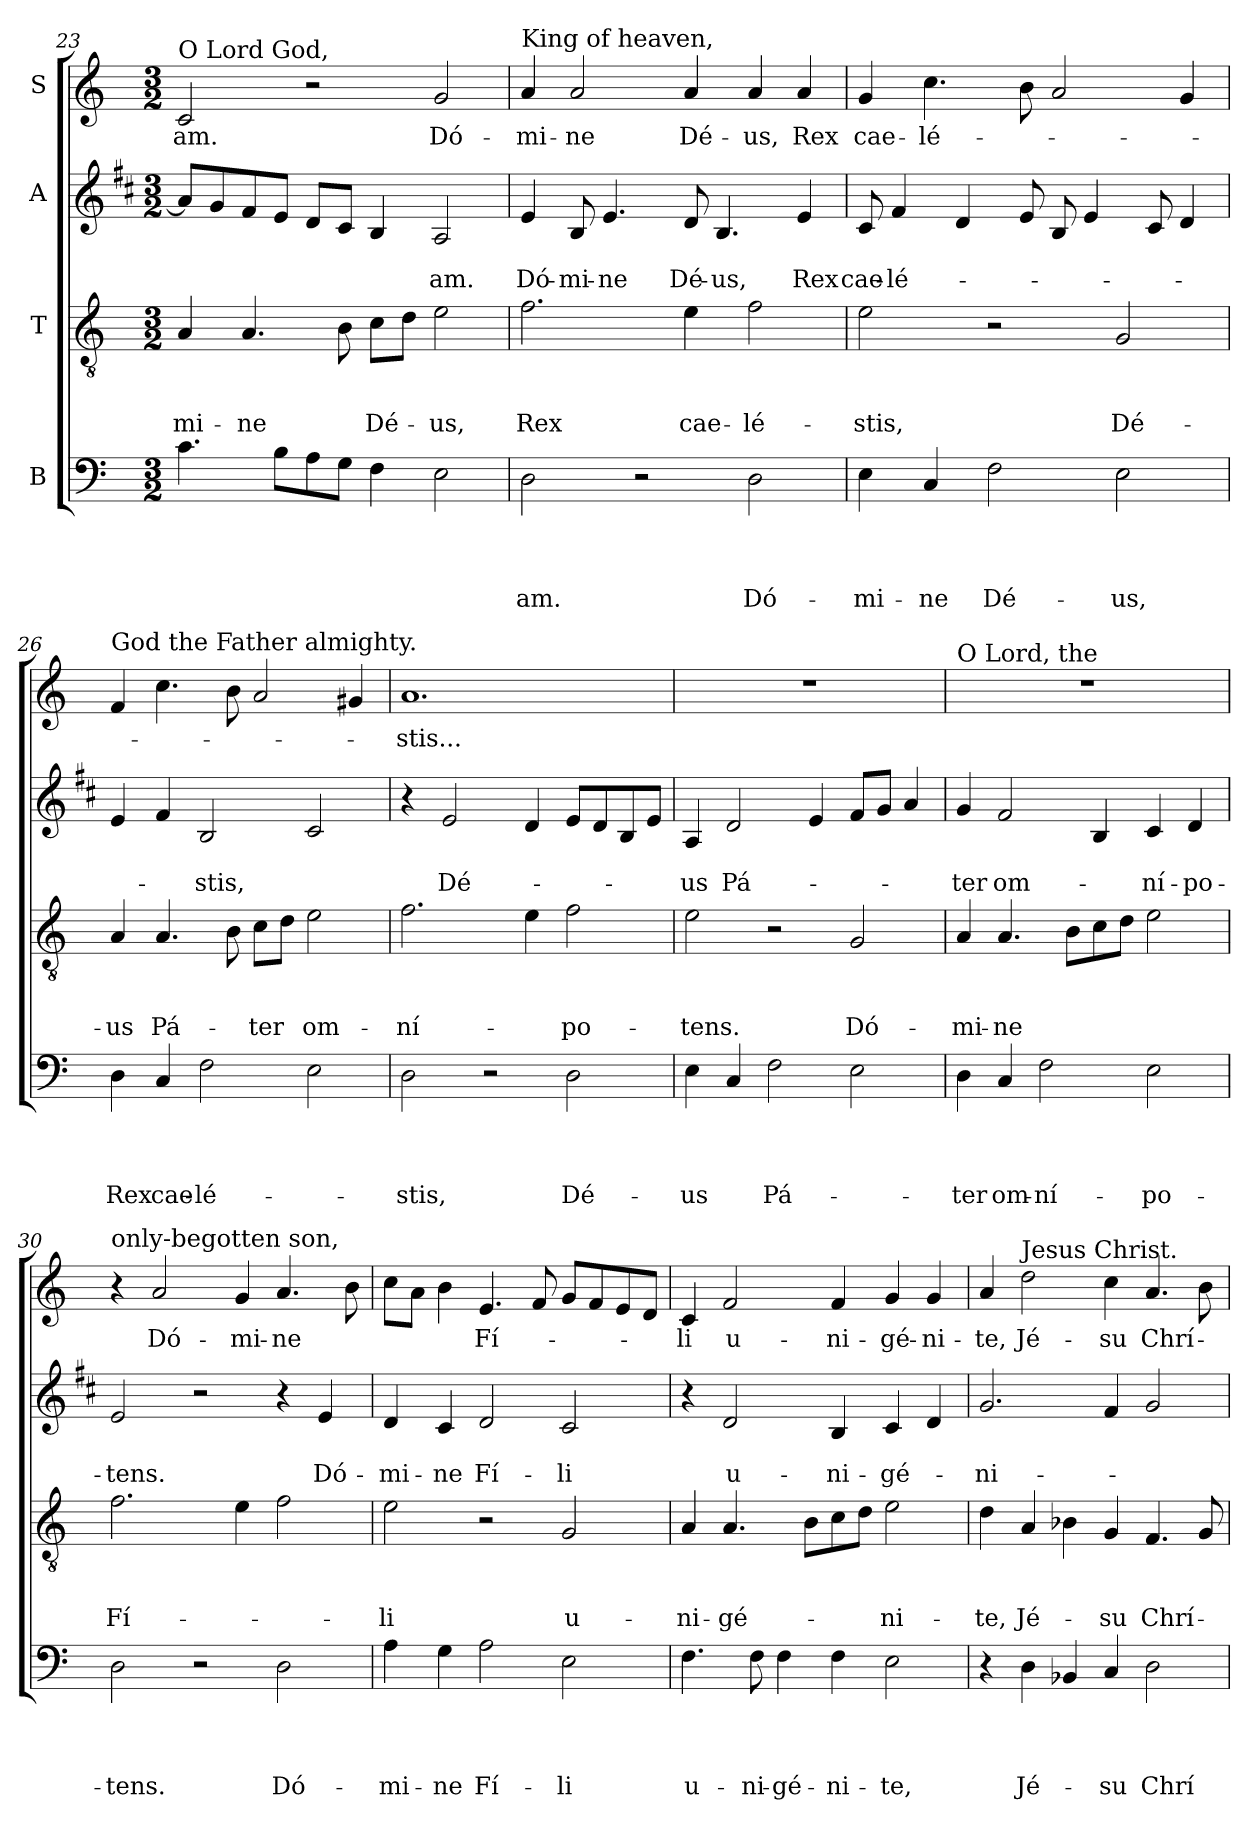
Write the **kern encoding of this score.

**kern	**text	**text	**text	**text	**kern	**text	**text	**text	**kern	**text	**text	**kern	**text
*part4	*part4	*part4	*part4	*part4	*part3	*part3	*part3	*part3	*part2	*part2	*part2	*part1	*part1
*staff4	*staff4	*staff4	*staff4	*staff4	*staff3	*staff3	*staff3	*staff3	*staff2	*staff2	*staff2	*staff1	*staff1
*I"B	*	*	*	*	*I"T	*	*	*	*I"A	*	*	*I"S	*
*clefF4	*	*	*	*	*clefGv2	*	*	*	*clefG2	*	*	*clefG2	*
*	*	*	*	*	*	*	*	*	*ITrd1c2	*	*	*	*
*k[]	*	*	*	*	*k[]	*	*	*	*k[]	*	*	*k[]	*
*C:	*	*	*	*	*C:	*	*	*	*C:	*	*	*C:	*
*M3/2	*	*	*	*	*M3/2	*	*	*	*M3/2	*	*	*M3/2	*
=23	=23	=23	=23	=23	=23	=23	=23	=23	=23	=23	=23	=23	=23
!	!	!	!	!	!	!	!	!	!	!	!	!LO:TX:a:t=O Lord God,	!
!	!	!	!	!	!	!	!	!LO:LY:b	!	!	!	!	!LO:LY:b
4.c\	.	.	.	.	4A/	.	.	-mi-	8g/L]	.	.	2c/	-am.
.	.	.	.	.	.	.	.	.	8f/	.	.	.	.
!	!	!	!	!	!	!	!	!LO:LY:b	!	!	!	!	!
.	.	.	.	.	4.A/	.	.	-ne	8e/	.	.	.	.
8B\L	.	.	.	.	.	.	.	.	8d/J	.	.	.	.
8A\	.	.	.	.	.	.	.	.	8c/L	.	.	2r	.
8G\J	.	.	.	.	8B\	.	.	.	8B/J	.	.	.	.
!	!	!	!	!	!	!	!	!LO:LY:b	!	!	!	!	!
4F\	.	.	.	.	8c\L	.	.	Dé-	4A/	.	.	.	.
.	.	.	.	.	8d\J	.	.	.	.	.	.	.	.
!	!	!	!	!	!	!	!	!LO:LY:b	!	!	!LO:LY:b	!	!LO:LY:b
2E\	.	.	.	.	2e\	.	.	-us,	2G/	.	-am.	2g/	Dó-
=24	=24	=24	=24	=24	=24	=24	=24	=24	=24	=24	=24	=24	=24
!	!	!	!	!	!	!	!	!	!	!	!	!LO:TX:a:t=King of heaven,	!
!	!	!	!	!LO:LY:b	!	!	!	!LO:LY:b	!	!	!LO:LY:b	!	!LO:LY:b
2D\	.	.	.	-am.	2.f\	.	.	Rex	4d/	.	Dó-	4a/	-mi-
!	!	!	!	!	!	!	!	!	!	!	!LO:LY:b	!	!LO:LY:b
.	.	.	.	.	.	.	.	.	8A/	.	-mi-	2a/	-ne
!	!	!	!	!	!	!	!	!	!	!	!LO:LY:b	!	!
.	.	.	.	.	.	.	.	.	4.d/	.	-ne	.	.
2r	.	.	.	.	.	.	.	.	.	.	.	.	.
!	!	!	!	!	!	!	!	!LO:LY:b	!	!	!LO:LY:b	!	!LO:LY:b
.	.	.	.	.	4e\	.	.	cae-	8c/	.	Dé-	4a/	Dé-
!	!	!	!	!	!	!	!	!	!	!	!LO:LY:b	!	!
.	.	.	.	.	.	.	.	.	4.A/	.	-us,	.	.
!	!	!	!	!LO:LY:b	!	!	!	!LO:LY:b	!	!	!	!	!LO:LY:b
2D\	.	.	.	Dó-	2f\	.	.	-lé-	.	.	.	4a/	-us,
!	!	!	!	!	!	!	!	!	!	!	!LO:LY:b	!	!LO:LY:b
.	.	.	.	.	.	.	.	.	4d/	.	Rex	4a/	Rex
!!LO:PB:g=z
=25	=25	=25	=25	=25	=25	=25	=25	=25	=25	=25	=25	=25	=25
!	!	!	!	!LO:LY:b	!	!	!	!LO:LY:b	!	!	!LO:LY:b	!	!LO:LY:b
4E\	.	.	.	-mi-	2e\	.	.	-stis,	8B/	.	cae-	4g/	cae-
!	!	!	!	!	!	!	!	!	!	!	!LO:LY:b	!	!
.	.	.	.	.	.	.	.	.	4e/	.	-lé-	.	.
!	!	!	!	!LO:LY:b	!	!	!	!	!	!	!	!	!LO:LY:b
4C/	.	.	.	-ne	.	.	.	.	.	.	.	4.cc\	-lé-
.	.	.	.	.	.	.	.	.	4c/	.	.	.	.
!	!	!	!	!LO:LY:b	!	!	!	!	!	!	!	!	!
2F\	.	.	.	Dé-	2r	.	.	.	.	.	.	.	.
.	.	.	.	.	.	.	.	.	8d/	.	.	8b\	.
.	.	.	.	.	.	.	.	.	8A/	.	.	2a/	.
.	.	.	.	.	.	.	.	.	4d/	.	.	.	.
!	!	!	!	!LO:LY:b	!	!	!	!LO:LY:b	!	!	!	!	!
2E\	.	.	.	-us,	2G/	.	.	Dé-	.	.	.	.	.
.	.	.	.	.	.	.	.	.	8B/	.	.	.	.
.	.	.	.	.	.	.	.	.	4c/	.	.	4g/	.
=26	=26	=26	=26	=26	=26	=26	=26	=26	=26	=26	=26	=26	=26
!	!	!	!	!	!	!	!	!	!	!	!	!LO:TX:a:t=God the Father almighty.	!
!	!	!	!	!LO:LY:b	!	!	!	!LO:LY:b	!	!	!	!	!
4D\	.	.	.	Rex	4A/	.	.	-us	4d/	.	.	4f/	.
!	!	!	!	!LO:LY:b	!	!	!	!LO:LY:b	!	!	!	!	!
4C/	.	.	.	cae-	4.A/	.	.	Pá-	4e/	.	.	4.cc\	.
!	!	!	!	!LO:LY:b	!	!	!	!	!	!	!LO:LY:b	!	!
2F\	.	.	.	-lé-	.	.	.	.	2A/	.	-stis,	.	.
.	.	.	.	.	8B\	.	.	.	.	.	.	8b\	.
!	!	!	!	!	!	!	!	!LO:LY:b	!	!	!	!	!
.	.	.	.	.	8c\L	.	.	-ter	.	.	.	2a/	.
.	.	.	.	.	8d\J	.	.	.	.	.	.	.	.
!	!	!	!	!	!	!	!	!LO:LY:b	!	!	!	!	!
2E\	.	.	.	.	2e\	.	.	om-	2B/	.	.	.	.
.	.	.	.	.	.	.	.	.	.	.	.	4g#/	.
=27	=27	=27	=27	=27	=27	=27	=27	=27	=27	=27	=27	=27	=27
!	!	!	!	!LO:LY:b	!	!	!	!LO:LY:b	!	!	!	!	!LO:LY:b
2D\	.	.	.	-stis,	2.f\	.	.	-ní-	4r	.	.	1.a	-stis...
!	!	!	!	!	!	!	!	!	!	!	!LO:LY:b	!	!
.	.	.	.	.	.	.	.	.	2d/	.	Dé-	.	.
2r	.	.	.	.	.	.	.	.	.	.	.	.	.
.	.	.	.	.	4e\	.	.	.	4c/	.	.	.	.
!	!	!	!	!LO:LY:b	!	!	!	!LO:LY:b	!	!	!	!	!
2D\	.	.	.	Dé-	2f\	.	.	-po-	8d/L	.	.	.	.
.	.	.	.	.	.	.	.	.	8c/	.	.	.	.
.	.	.	.	.	.	.	.	.	8A/	.	.	.	.
.	.	.	.	.	.	.	.	.	8d/J	.	.	.	.
=28	=28	=28	=28	=28	=28	=28	=28	=28	=28	=28	=28	=28	=28
!	!	!	!	!LO:LY:b	!	!	!	!LO:LY:b	!	!	!LO:LY:b	!	!
4E\	.	.	.	-us	2e\	.	.	-tens.	4G/	.	-us	1.r	.
!	!	!	!	!	!	!	!	!	!	!	!LO:LY:b	!	!
4C/	.	.	.	.	.	.	.	.	2c/	.	Pá-	.	.
!	!	!	!	!LO:LY:b	!	!	!	!	!	!	!	!	!
2F\	.	.	.	Pá-	2r	.	.	.	.	.	.	.	.
.	.	.	.	.	.	.	.	.	4d/	.	.	.	.
!	!	!	!	!	!	!	!	!LO:LY:b	!	!	!	!	!
2E\	.	.	.	.	2G/	.	.	Dó-	8e/L	.	.	.	.
.	.	.	.	.	.	.	.	.	8f/J	.	.	.	.
.	.	.	.	.	.	.	.	.	4g/	.	.	.	.
!!LO:LB:g=z
=29	=29	=29	=29	=29	=29	=29	=29	=29	=29	=29	=29	=29	=29
!	!	!	!	!	!	!	!	!	!	!	!	!LO:TX:a:t=O Lord, the	!
!	!	!	!	!LO:LY:b	!	!	!	!LO:LY:b	!	!	!LO:LY:b	!	!
4D\	.	.	.	-ter	4A/	.	.	-mi-	4f/	.	-ter	1.r	.
!	!	!	!	!LO:LY:b	!	!	!	!LO:LY:b	!	!	!LO:LY:b	!	!
4C/	.	.	.	om-	4.A/	.	.	-ne	2e/	.	om-	.	.
!	!	!	!	!LO:LY:b	!	!	!	!	!	!	!	!	!
2F\	.	.	.	-ní-	.	.	.	.	.	.	.	.	.
.	.	.	.	.	8B\L	.	.	.	.	.	.	.	.
.	.	.	.	.	8c\	.	.	.	4A/	.	.	.	.
.	.	.	.	.	8d\J	.	.	.	.	.	.	.	.
!	!	!	!	!LO:LY:b	!	!	!	!	!	!	!LO:LY:b	!	!
2E\	.	.	.	-po-	2e\	.	.	.	4B/	.	-ní-	.	.
!	!	!	!	!	!	!	!	!	!	!	!LO:LY:b	!	!
.	.	.	.	.	.	.	.	.	4c/	.	-po-	.	.
=30	=30	=30	=30	=30	=30	=30	=30	=30	=30	=30	=30	=30	=30
!	!	!	!	!	!	!	!	!	!	!	!	!LO:TX:a:t=only-begotten son,	!
!	!	!	!	!LO:LY:b	!	!	!	!LO:LY:b	!	!	!LO:LY:b	!	!
2D\	.	.	.	-tens.	2.f\	.	.	Fí-	2d/	.	-tens.	4r	.
!	!	!	!	!	!	!	!	!	!	!	!	!	!LO:LY:b
.	.	.	.	.	.	.	.	.	.	.	.	2a/	Dó-
2r	.	.	.	.	.	.	.	.	2r	.	.	.	.
!	!	!	!	!	!	!	!	!	!	!	!	!	!LO:LY:b
.	.	.	.	.	4e\	.	.	.	.	.	.	4g/	-mi-
!	!	!	!	!LO:LY:b	!	!	!	!	!	!	!	!	!LO:LY:b
2D\	.	.	.	Dó-	2f\	.	.	.	4r	.	.	4.a/	-ne
!	!	!	!	!	!	!	!	!	!	!	!LO:LY:b	!	!
.	.	.	.	.	.	.	.	.	4d/	.	Dó-	.	.
.	.	.	.	.	.	.	.	.	.	.	.	8b\	.
=31	=31	=31	=31	=31	=31	=31	=31	=31	=31	=31	=31	=31	=31
!	!	!	!	!LO:LY:b	!	!	!	!LO:LY:b	!	!	!LO:LY:b	!	!
4A\	.	.	.	-mi-	2e\	.	.	-li	4c/	.	-mi-	8cc\L	.
.	.	.	.	.	.	.	.	.	.	.	.	8a\J	.
!	!	!	!	!LO:LY:b	!	!	!	!	!	!	!LO:LY:b	!	!
4G\	.	.	.	-ne	.	.	.	.	4B/	.	-ne	4b\	.
!	!	!	!	!LO:LY:b	!	!	!	!	!	!	!LO:LY:b	!	!LO:LY:b
2A\	.	.	.	Fí-	2r	.	.	.	2c/	.	Fí-	4.e/	Fí-
.	.	.	.	.	.	.	.	.	.	.	.	8f/	.
!	!	!	!	!LO:LY:b	!	!	!	!LO:LY:b	!	!	!LO:LY:b	!	!
2E\	.	.	.	-li	2G/	.	.	u-	2B/	.	-li	8g/L	.
.	.	.	.	.	.	.	.	.	.	.	.	8f/	.
.	.	.	.	.	.	.	.	.	.	.	.	8e/	.
.	.	.	.	.	.	.	.	.	.	.	.	8d/J	.
=32	=32	=32	=32	=32	=32	=32	=32	=32	=32	=32	=32	=32	=32
!	!	!	!	!LO:LY:b	!	!	!	!LO:LY:b	!	!	!	!	!LO:LY:b
4.F\	.	.	.	u-	4A/	.	.	-ni-	4r	.	.	4c/	-li
!	!	!	!	!	!	!	!	!LO:LY:b	!	!	!LO:LY:b	!	!LO:LY:b
.	.	.	.	.	4.A/	.	.	-gé-	2c/	.	u-	2f/	u-
!	!	!	!	!LO:LY:b	!	!	!	!	!	!	!	!	!
8F\	.	.	.	-ni-	.	.	.	.	.	.	.	.	.
!	!	!	!	!LO:LY:b	!	!	!	!	!	!	!	!	!
4F\	.	.	.	-gé-	.	.	.	.	.	.	.	.	.
.	.	.	.	.	8B\L	.	.	.	.	.	.	.	.
!	!	!	!	!LO:LY:b	!	!	!	!	!	!	!LO:LY:b	!	!LO:LY:b
4F\	.	.	.	-ni-	8c\	.	.	.	4A/	.	-ni-	4f/	-ni-
.	.	.	.	.	8d\J	.	.	.	.	.	.	.	.
!	!	!	!	!LO:LY:b	!	!	!	!LO:LY:b	!	!	!LO:LY:b	!	!LO:LY:b
2E\	.	.	.	-te,	2e\	.	.	-ni-	4B/	.	-gé-	4g/	-gé-
!	!	!	!	!	!	!	!	!	!	!	!	!	!LO:LY:b
.	.	.	.	.	.	.	.	.	4c/	.	.	4g/	-ni-
!!LO:PB:g=z
=33	=33	=33	=33	=33	=33	=33	=33	=33	=33	=33	=33	=33	=33
!	!	!	!	!	!	!	!	!LO:LY:b	!	!	!LO:LY:b	!	!LO:LY:b
4r	.	.	.	.	4d\	.	.	-te,	2.f/	.	-ni-	4a/	-te,
!	!	!	!	!	!	!	!	!	!	!	!	!LO:TX:a:t=Jesus Christ.	!
!	!	!	!	!LO:LY:b	!	!	!	!LO:LY:b	!	!	!	!	!LO:LY:b
4D\	.	.	.	Jé-	4A/	.	.	Jé-	.	.	.	2dd\	Jé-
4BB-X/	.	.	.	.	4B-X\	.	.	.	.	.	.	.	.
!	!	!	!	!LO:LY:b	!	!	!	!LO:LY:b	!	!	!	!	!LO:LY:b
4C/	.	.	.	-su	4G/	.	.	-su	4e/	.	.	4cc\	-su
!	!	!	!	!LO:LY:b	!	!	!	!LO:LY:b	!	!	!	!	!LO:LY:b
2D\	.	.	.	Chrí-	4.F/	.	.	Chrí-	2f/	.	.	4.a/	Chrí-
.	.	.	.	.	8G/	.	.	.	.	.	.	8b\	.
=	=	=	=	=	=	=	=	=	=	=	=	=	=
*-	*-	*-	*-	*-	*-	*-	*-	*-	*-	*-	*-	*-	*-
